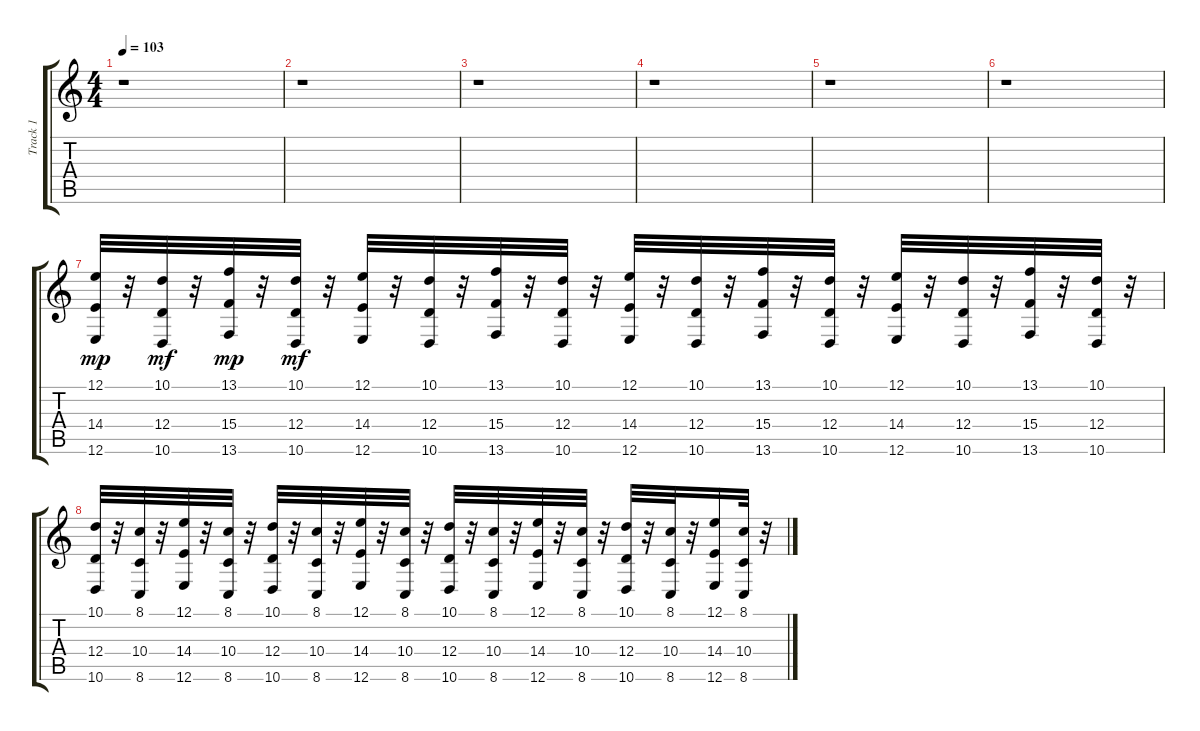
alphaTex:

\track ("Track 1" "Track 1") {instrument stringensemble1}
\staff {score tabs}
\tuning (E4 B3 G3 D3 A2 E2) {hide}
\ts (4 4)
\tempo 103
\clef g2
\ks c
r.1{dy f} |
r.1 |
r.1 |
r.1 |
r.1 |
r.1 |
(12.1 14.4 12.6).32{dy mp instrument stringensemble1} r.32 (10.1 12.4 10.6).32{dy mf} r.32 (13.1 15.4 13.6).32{dy mp} r.32 (10.1 12.4 10.6).32{dy mf} r.32 (12.1 14.4 12.6).32 r.32 (10.1 12.4 10.6).32 r.32 (13.1 15.4 13.6).32 r.32 (10.1 12.4 10.6).32 r.32 (12.1 14.4 12.6).32 r.32 (10.1 12.4 10.6).32 r.32 (13.1 15.4 13.6).32 r.32 (10.1 12.4 10.6).32 r.32 (12.1 14.4 12.6).32 r.32 (10.1 12.4 10.6).32 r.32 (13.1 15.4 13.6).32 r.32 (10.1 12.4 10.6).32 r.32 |
(10.1 12.4 10.6).32 r.32 (8.1 10.4 8.6).32 r.32 (12.1 14.4 12.6).32 r.32 (8.1 10.4 8.6).32 r.32 (10.1 12.4 10.6).32 r.32 (8.1 10.4 8.6).32 r.32 (12.1 14.4 12.6).32 r.32 (8.1 10.4 8.6).32 r.32 (10.1 12.4 10.6).32 r.32 (8.1 10.4 8.6).32 r.32 (12.1 14.4 12.6).32 r.32 (8.1 10.4 8.6).32 r.32 (10.1 12.4 10.6).32 r.32 (8.1 10.4 8.6).32 r.32 (12.1 14.4 12.6).16 (8.1 10.4 8.6).32 r.32
